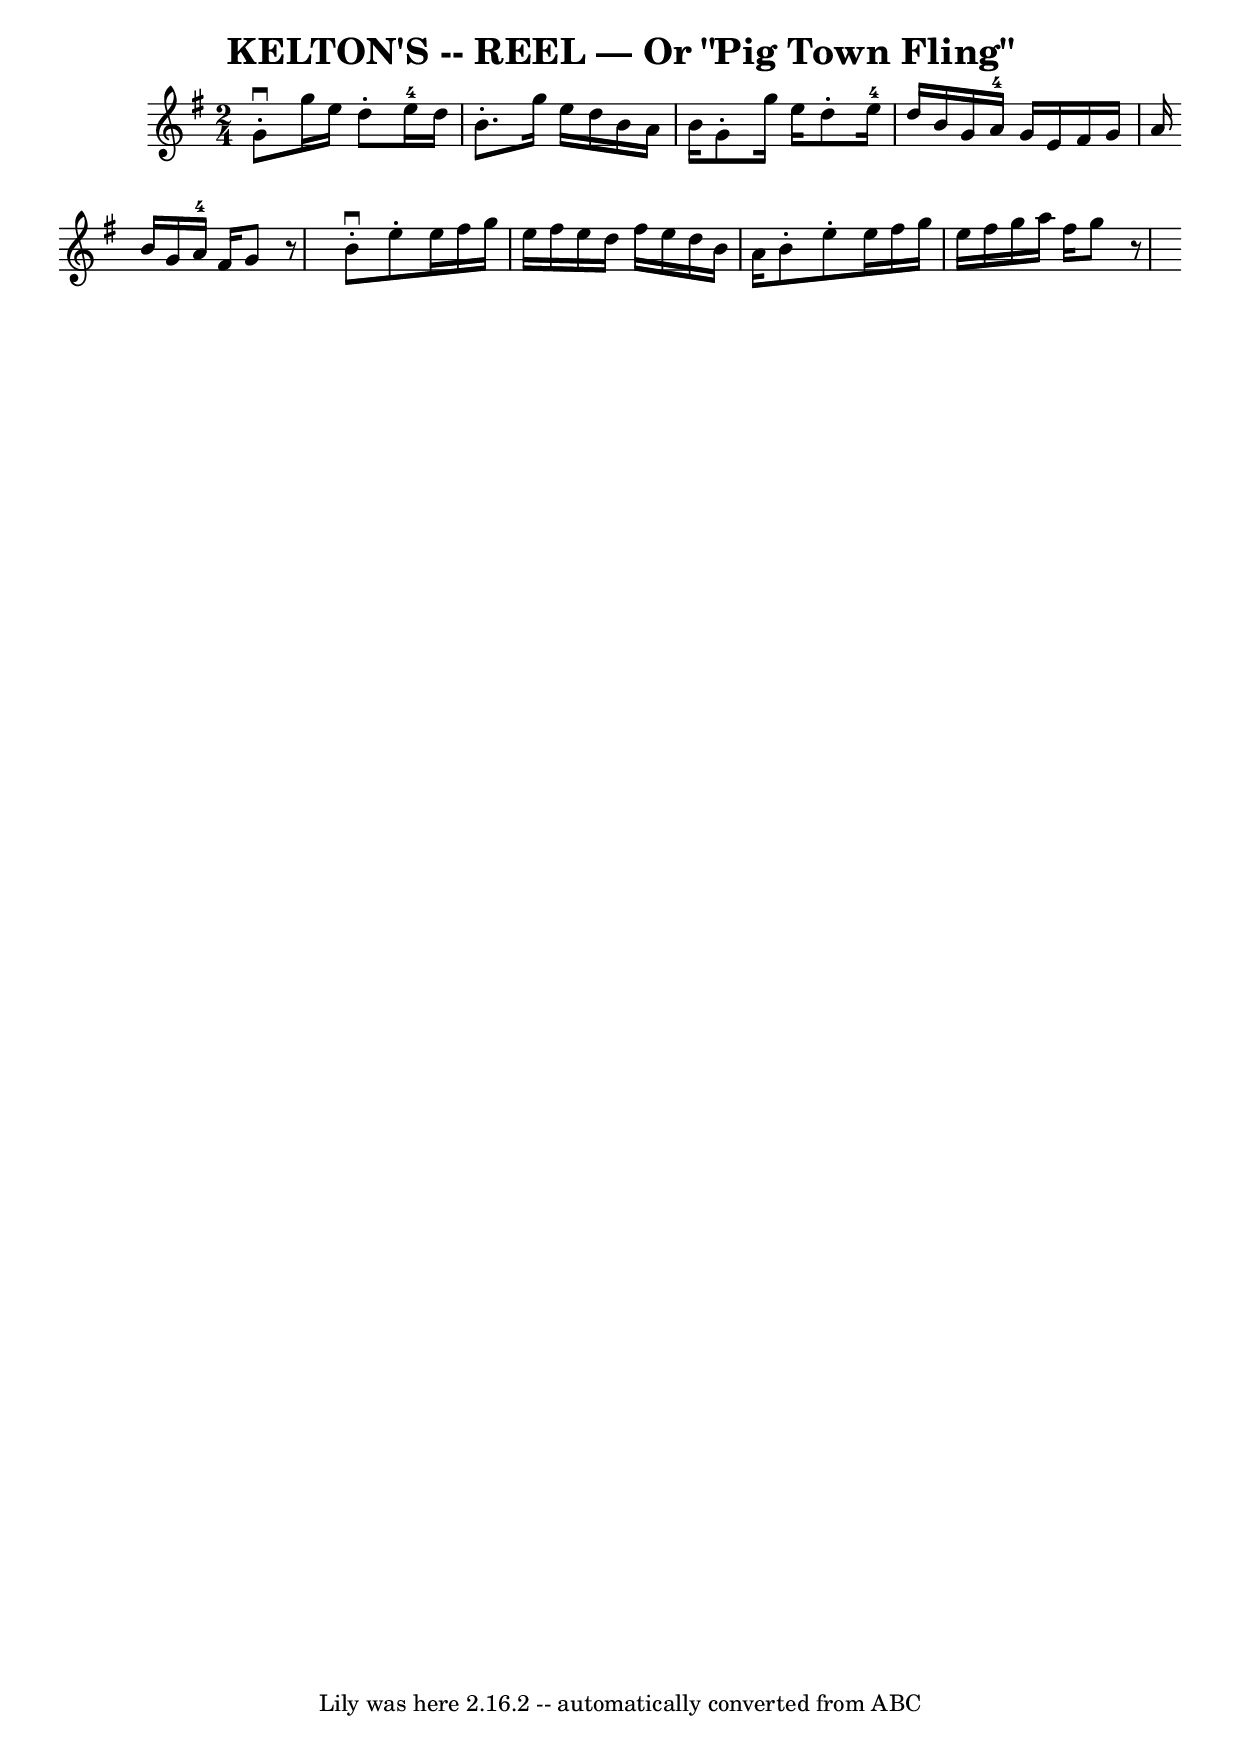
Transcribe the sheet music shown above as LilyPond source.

\version "2.16.2"
\include "Mammoth.ily"
\header {
  %% book = "Ryan's Mammoth Collection of Fiddle Tunes"
  crossRefNumber = "1"
  footnotes = ""
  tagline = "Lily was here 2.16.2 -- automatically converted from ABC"
  title = "KELTON'S -- REEL — Or \"Pig Town Fling\""

}
voicedefault =  {


  \time 2/4 
  \key g \major g'8^\downbow-. g''16 e''16 d''8 -. e''16 
  -4 d''16    |
  b'8. -. g''16 e''16 d''16 b'16 a'16    
  b'16    |
  g'8 -. g''16 e''16 d''8 -. e''16-4 d''16    
  |
  b'16 g'16 a'16-4 g'16 e'16 fis'16 g'16 a'16   
  \bar ":|" b'16 g'16 a'16-4 fis'16 g'8    r8 \bar "|."     
  \bar "|:" b'8^\downbow-. e''8 -. e''16 fis''16 g''16 e''16    
  |
  fis''16 e''16 d''16 fis''16 e''16 d''16 b'16    
  a'16    |
  b'8 -. e''8 -. e''16 fis''16 g''16 e''16    
  |
  fis''16 g''16 a''16 fis''16 g''8    r8   \bar ":|"   

}

\score{
  <<

    \context Staff="default"
    {
      \voicedefault 
      
    }

  >>
  \layout {
    
  }
  \midi {
  }

}
